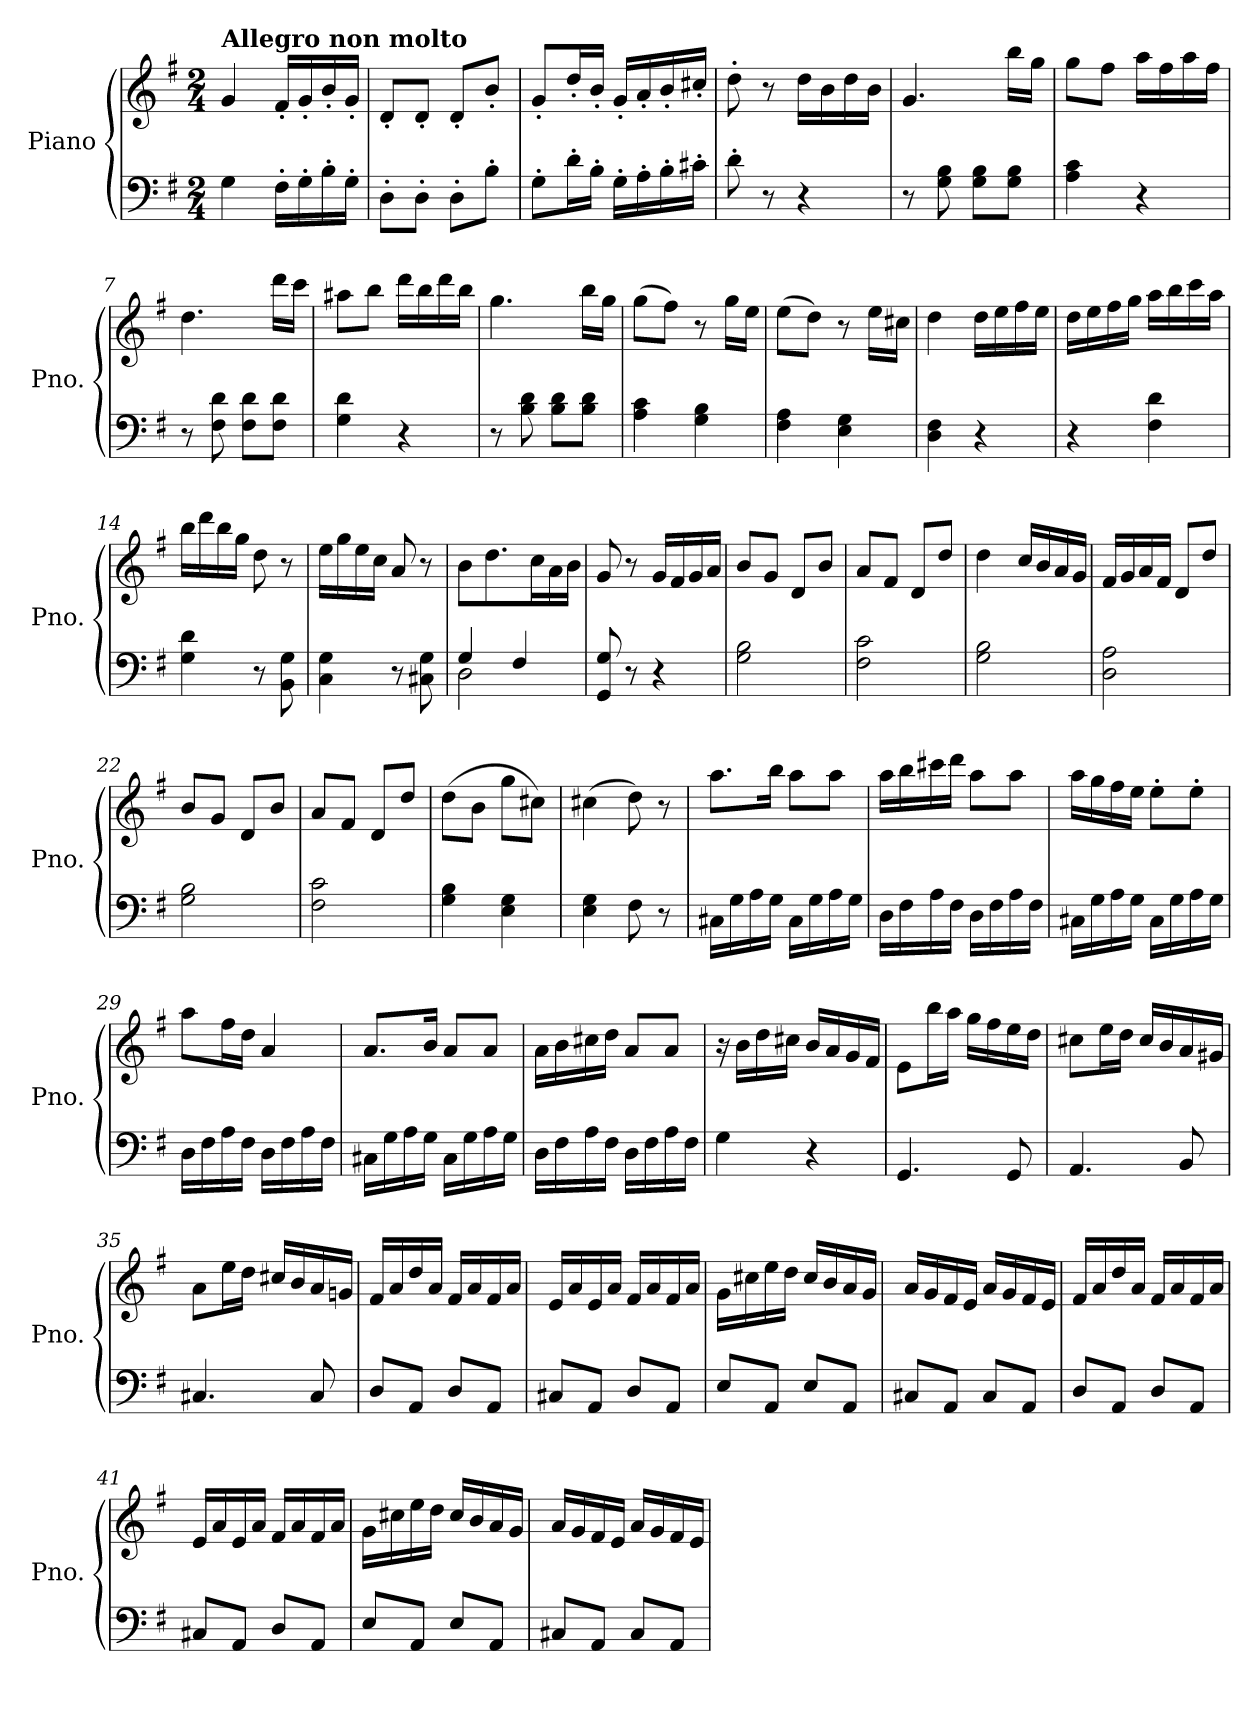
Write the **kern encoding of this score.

**kern	**kern
*part1	*part1
*staff2	*staff1
*I"Piano	*
*I'Pno.	*
*clefF4	*clefG2
*k[f#]	*k[f#]
*G:	*G:
*M2/4	*M2/4
*MM120	*MM120
=1	=1
!	!LO:TX:a:B:t=Allegro non molto
4G\	4g/
16F#'\LL	16f#'/LL
16G'\	16g'/
16B'\	16b'/
16G'\JJ	16g'/JJ
=2	=2
8D'\L	8d'/L
8D'\J	8d'/J
8D'\L	8d'/L
8B'\J	8b'/J
=3	=3
8G'\L	8g'/L
16d'\L	16dd'/L
16B'\JJ	16b'/JJ
16G'\LL	16g'/LL
16A'\	16a'/
16B'\	16b'/
16c#X'\JJ	16cc#X'/JJ
=4	=4
8d'\	8dd'\
8r	8r
4r	16dd\LL
.	16b\
.	16dd\
.	16b\JJ
=5	=5
8r	4.g/
8G\ 8B\	.
8G\ 8B\L	.
8G\ 8B\J	16bb\LL
.	16gg\JJ
=6	=6
4A\ 4c\	8gg\L
.	8ff#\J
4r	16aa\LL
.	16ff#\
.	16aa\
.	16ff#\JJ
!!LO:LB:g=z
=7	=7
8r	4.dd\
8F#\ 8d\	.
8F#\ 8d\L	.
8F#\ 8d\J	16ddd\LL
.	16ccc\JJ
=8	=8
4G\ 4d\	8aa#X\L
.	8bb\J
4r	16ddd\LL
.	16bb\
.	16ddd\
.	16bb\JJ
=9	=9
8r	4.gg\
8B\ 8d\	.
8B\ 8d\L	.
8B\ 8d\J	16bb\LL
.	16gg\JJ
=10	=10
4A\ 4c\	(8gg\L
.	8ff#\J)
4G\ 4B\	8r
.	16gg\LL
.	16ee\JJ
=11	=11
4F#\ 4A\	(8ee\L
.	8dd\J)
4E\ 4G\	8r
.	16ee\LL
.	16cc#X\JJ
=12	=12
4D\ 4F#\	4dd\
4r	16dd\LL
.	16ee\
.	16ff#\
.	16ee\JJ
!!LO:LB:g=z
=13	=13
4r	16dd\LL
.	16ee\
.	16ff#\
.	16gg\JJ
4F#\ 4d\	16aa\LL
.	16bb\
.	16ccc\
.	16aa\JJ
!!LO:LB:g=z
=14	=14
4G\ 4d\	16bb\LL
.	16ddd\
.	16bb\
.	16gg\JJ
8r	8dd\
8BB\ 8G\	8r
=15	=15
4C\ 4G\	16ee\LL
.	16gg\
.	16ee\
.	16cc\JJ
8r	8a/
8C#X\ 8G\	8r
=16	=16
*^	*
4G/	2D\	8b\L
.	.	8.dd\
4F#/	.	.
.	.	16cc\L
.	.	16a\
.	.	16b\JJ
*v	*v	*
=17	=17
8GG/ 8G/	8g/
8r	8r
4r	16g/LL
.	16f#/
.	16g/
.	16a/JJ
=18	=18
2G\ 2B\	8b/L
.	8g/J
.	8d/L
.	8b/J
=19	=19
2F#\ 2c\	8a/L
.	8f#/J
.	8d/L
.	8dd/J
=20	=20
2G\ 2B\	4dd\
.	16cc/LL
.	16b/
.	16a/
.	16g/JJ
!!LO:LB:g=z
=21	=21
2D\ 2A\	16f#/LL
.	16g/
.	16a/
.	16f#/JJ
.	8d/L
.	8dd/J
=22	=22
2G\ 2B\	8b/L
.	8g/J
.	8d/L
.	8b/J
=23	=23
2F#\ 2c\	8a/L
.	8f#/J
.	8d/L
.	8dd/J
=24	=24
4G\ 4B\	(8dd\L
.	8b\J
4E\ 4G\	8gg\L
.	8cc#X\J)
=25	=25
4E\ 4G\	(4cc#X\
8F#\	8dd\)
8r	8r
=26	=26
16C#X\LL	8.aa\L
16G\	.
16A\	.
16G\JJ	16bb\Jk
16C#\LL	8aa\L
16G\	.
16A\	8aa\J
16G\JJ	.
=27	=27
16D\LL	16aa\LL
16F#\	16bb\
16A\	16ccc#X\
16F#\JJ	16ddd\JJ
16D\LL	8aa\L
16F#\	.
16A\	8aa\J
16F#\JJ	.
!!LO:LB:g=z
=28	=28
16C#X\LL	16aa\LL
16G\	16gg\
16A\	16ff#\
16G\JJ	16ee\JJ
16C#\LL	8ee'\L
16G\	.
16A\	8ee'\J
16G\JJ	.
=29	=29
16D\LL	8aa\L
16F#\	.
16A\	16ff#\L
16F#\JJ	16dd\JJ
16D\LL	4a/
16F#\	.
16A\	.
16F#\JJ	.
=30	=30
16C#X\LL	8.a/L
16G\	.
16A\	.
16G\JJ	16b/Jk
16C#\LL	8a/L
16G\	.
16A\	8a/J
16G\JJ	.
=31	=31
16D\LL	16a\LL
16F#\	16b\
16A\	16cc#X\
16F#\JJ	16dd\JJ
16D\LL	8a/L
16F#\	.
16A\	8a/J
16F#\JJ	.
=32	=32
4G\	16r
.	16b\LL
.	16dd\
.	16cc#X\JJ
4r	16b/LL
.	16a/
.	16g/
.	16f#/JJ
!!LO:PB:g=z
=33	=33
4.GG/	8e\L
.	16bb\L
.	16aa\JJ
.	16gg\LL
.	16ff#\
8GG/	16ee\
.	16dd\JJ
!!LO:LB:g=z
=34	=34
4.AA/	8cc#X\L
.	16ee\L
.	16dd\JJ
.	16cc#/LL
.	16b/
8BB/	16a/
.	16g#X/JJ
=35	=35
4.C#X/	8a\L
.	16ee\L
.	16dd\JJ
.	16cc#X/LL
.	16b/
8C#/	16a/
.	16gn/JJ
=36	=36
8D/L	16f#/LL
.	16a/
8AA/J	16dd/
.	16a/JJ
8D/L	16f#/LL
.	16a/
8AA/J	16f#/
.	16a/JJ
=37	=37
8C#X/L	16e/LL
.	16a/
8AA/J	16e/
.	16a/JJ
8D/L	16f#/LL
.	16a/
8AA/J	16f#/
.	16a/JJ
=38	=38
8E/L	16g\LL
.	16cc#X\
8AA/J	16ee\
.	16dd\JJ
8E/L	16cc#/LL
.	16b/
8AA/J	16a/
.	16g/JJ
!!LO:LB:g=z
=39	=39
8C#X/L	16a/LL
.	16g/
8AA/J	16f#/
.	16e/JJ
8C#/L	16a/LL
.	16g/
8AA/J	16f#/
.	16e/JJ
=40	=40
8D/L	16f#/LL
.	16a/
8AA/J	16dd/
.	16a/JJ
8D/L	16f#/LL
.	16a/
8AA/J	16f#/
.	16a/JJ
=41	=41
8C#X/L	16e/LL
.	16a/
8AA/J	16e/
.	16a/JJ
8D/L	16f#/LL
.	16a/
8AA/J	16f#/
.	16a/JJ
=42	=42
8E/L	16g\LL
.	16cc#X\
8AA/J	16ee\
.	16dd\JJ
8E/L	16cc#/LL
.	16b/
8AA/J	16a/
.	16g/JJ
=43	=43
8C#X/L	16a/LL
.	16g/
8AA/J	16f#/
.	16e/JJ
8C#/L	16a/LL
.	16g/
8AA/J	16f#/
.	16e/JJ
=	=
*-	*-
